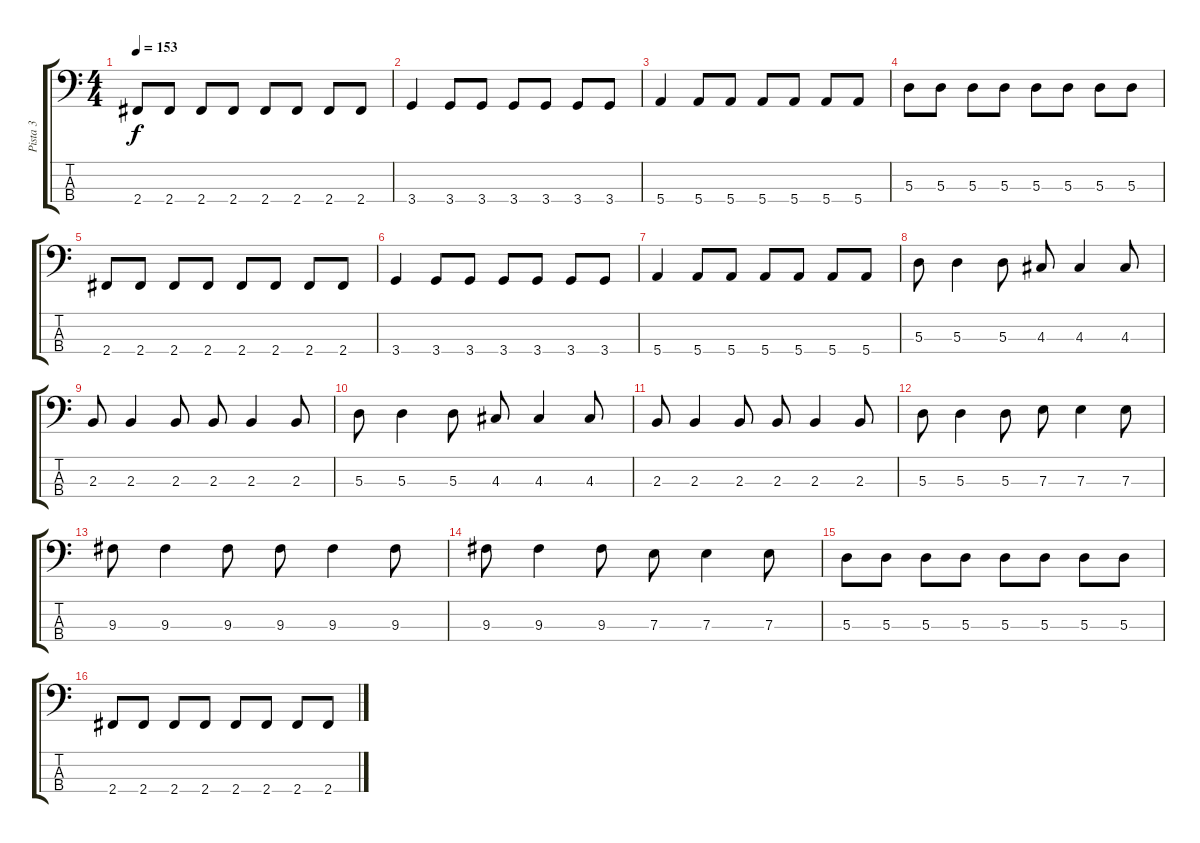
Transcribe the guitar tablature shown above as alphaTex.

\track ("Pista 3" "Pista 3") {instrument electricbasspick}
\staff {score tabs}
\tuning (G2 D2 A1 E1) {hide}
\ts (4 4)
\tempo 153
\clef f4
\ks c
2.4.8{dy f} 2.4.8 2.4.8 2.4.8 2.4.8 2.4.8 2.4.8 2.4.8 |
3.4.4 3.4.8 3.4.8 3.4.8 3.4.8 3.4.8 3.4.8 |
5.4.4 5.4.8 5.4.8 5.4.8 5.4.8 5.4.8 5.4.8 |
5.3.8 5.3.8 5.3.8 5.3.8 5.3.8 5.3.8 5.3.8 5.3.8 |
2.4.8 2.4.8 2.4.8 2.4.8 2.4.8 2.4.8 2.4.8 2.4.8 |
3.4.4 3.4.8 3.4.8 3.4.8 3.4.8 3.4.8 3.4.8 |
5.4.4 5.4.8 5.4.8 5.4.8 5.4.8 5.4.8 5.4.8 |
5.3.8 5.3.4 5.3.8 4.3.8 4.3.4 4.3.8 |
2.3.8 2.3.4 2.3.8 2.3.8 2.3.4 2.3.8 |
5.3.8 5.3.4 5.3.8 4.3.8 4.3.4 4.3.8 |
2.3.8 2.3.4 2.3.8 2.3.8 2.3.4 2.3.8 |
5.3.8 5.3.4 5.3.8 7.3.8 7.3.4 7.3.8 |
9.3.8 9.3.4 9.3.8 9.3.8 9.3.4 9.3.8 |
9.3.8 9.3.4 9.3.8 7.3.8 7.3.4 7.3.8 |
5.3.8 5.3.8 5.3.8 5.3.8 5.3.8 5.3.8 5.3.8 5.3.8 |
2.4.8 2.4.8 2.4.8 2.4.8 2.4.8 2.4.8 2.4.8 2.4.8
